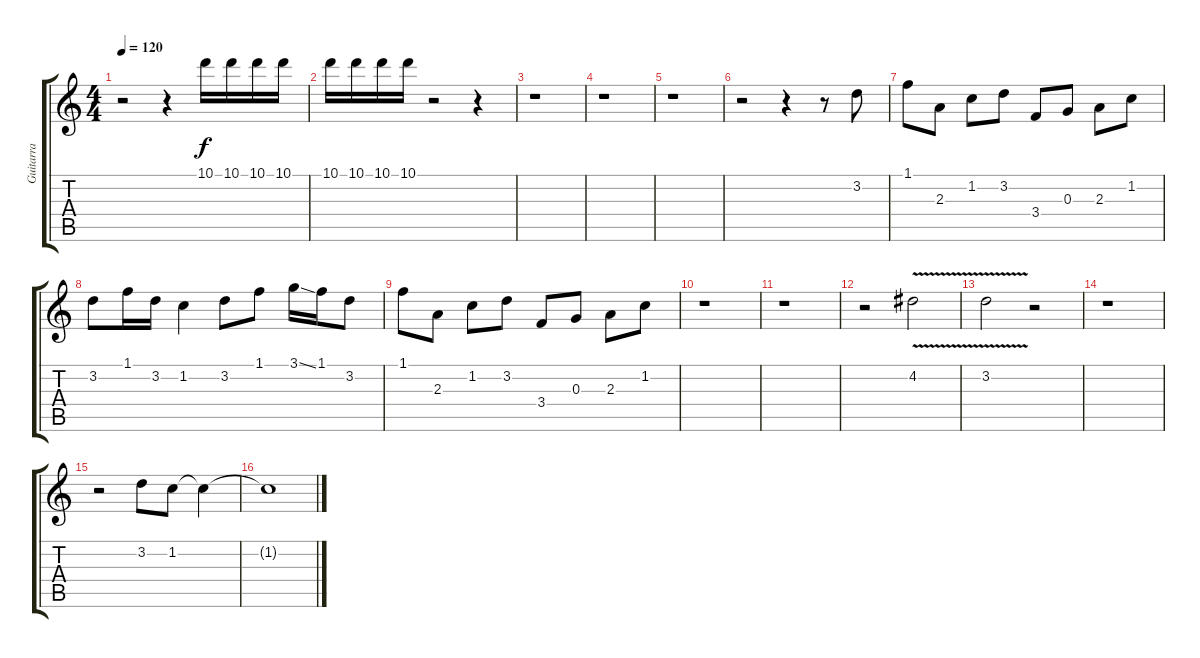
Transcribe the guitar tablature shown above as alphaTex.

\track ("Guitarra" "Guitarra") {instrument electricbassfinger}
\staff {score tabs}
\tuning (E4 B3 G3 D3 A2 E2) {hide}
\ts (4 4)
\tempo 120
\clef g2
\ks c
r.2{dy f} r.4 10.1.16 10.1.16 10.1.16 10.1.16 |
10.1.16 10.1.16 10.1.16 10.1.16 r.2 r.4 |
r.1 |
r.1 |
r.1 |
r.2 r.4 r.8 3.2.8 |
1.1.8 2.3.8 1.2.8 3.2.8 3.4.8 0.3.8 2.3.8 1.2.8 |
3.2.8 1.1.16 3.2.16 1.2.4 3.2.8 1.1.8 3.1{ss}.16 1.1.16 3.2.8 |
1.1.8 2.3.8 1.2.8 3.2.8 3.4.8 0.3.8 2.3.8 1.2.8 |
r.1 |
r.1 |
r.2 4.2{v}.2 |
3.2{v}.2 r.2 |
r.1 |
r.2 3.2.8 1.2.8 1.2{t}.4 |
1.2{t}.1
